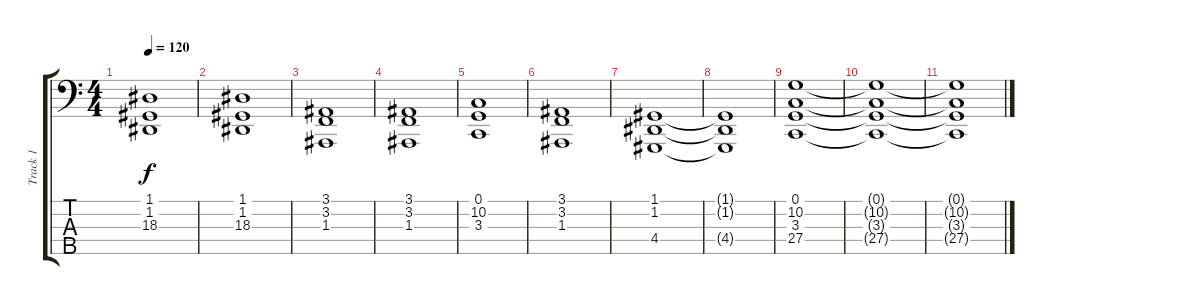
\track ("Track 1" "Track 1") {instrument acousticgrandpiano}
\staff {score tabs}
\tuning (G2 D2 A1 E1 B0) {hide}
\ts (4 4)
\tempo 120
\clef f4
\ks c
(1.1 1.2 18.3).1{dy f} |
(1.1 1.2 18.3).1 |
(3.1 3.2 1.3).1 |
(3.1 3.2 1.3).1 |
(0.1 10.2 3.3).1 |
(3.1 3.2 1.3).1 |
(1.1 1.2 4.4).1 |
(1.1{t} 1.2{t} 4.4{t}).1 |
(0.1 10.2 3.3 27.4).1 |
(0.1{t} 10.2{t} 3.3{t} 27.4{t}).1 |
(0.1{t} 10.2{t} 3.3{t} 27.4{t}).1
